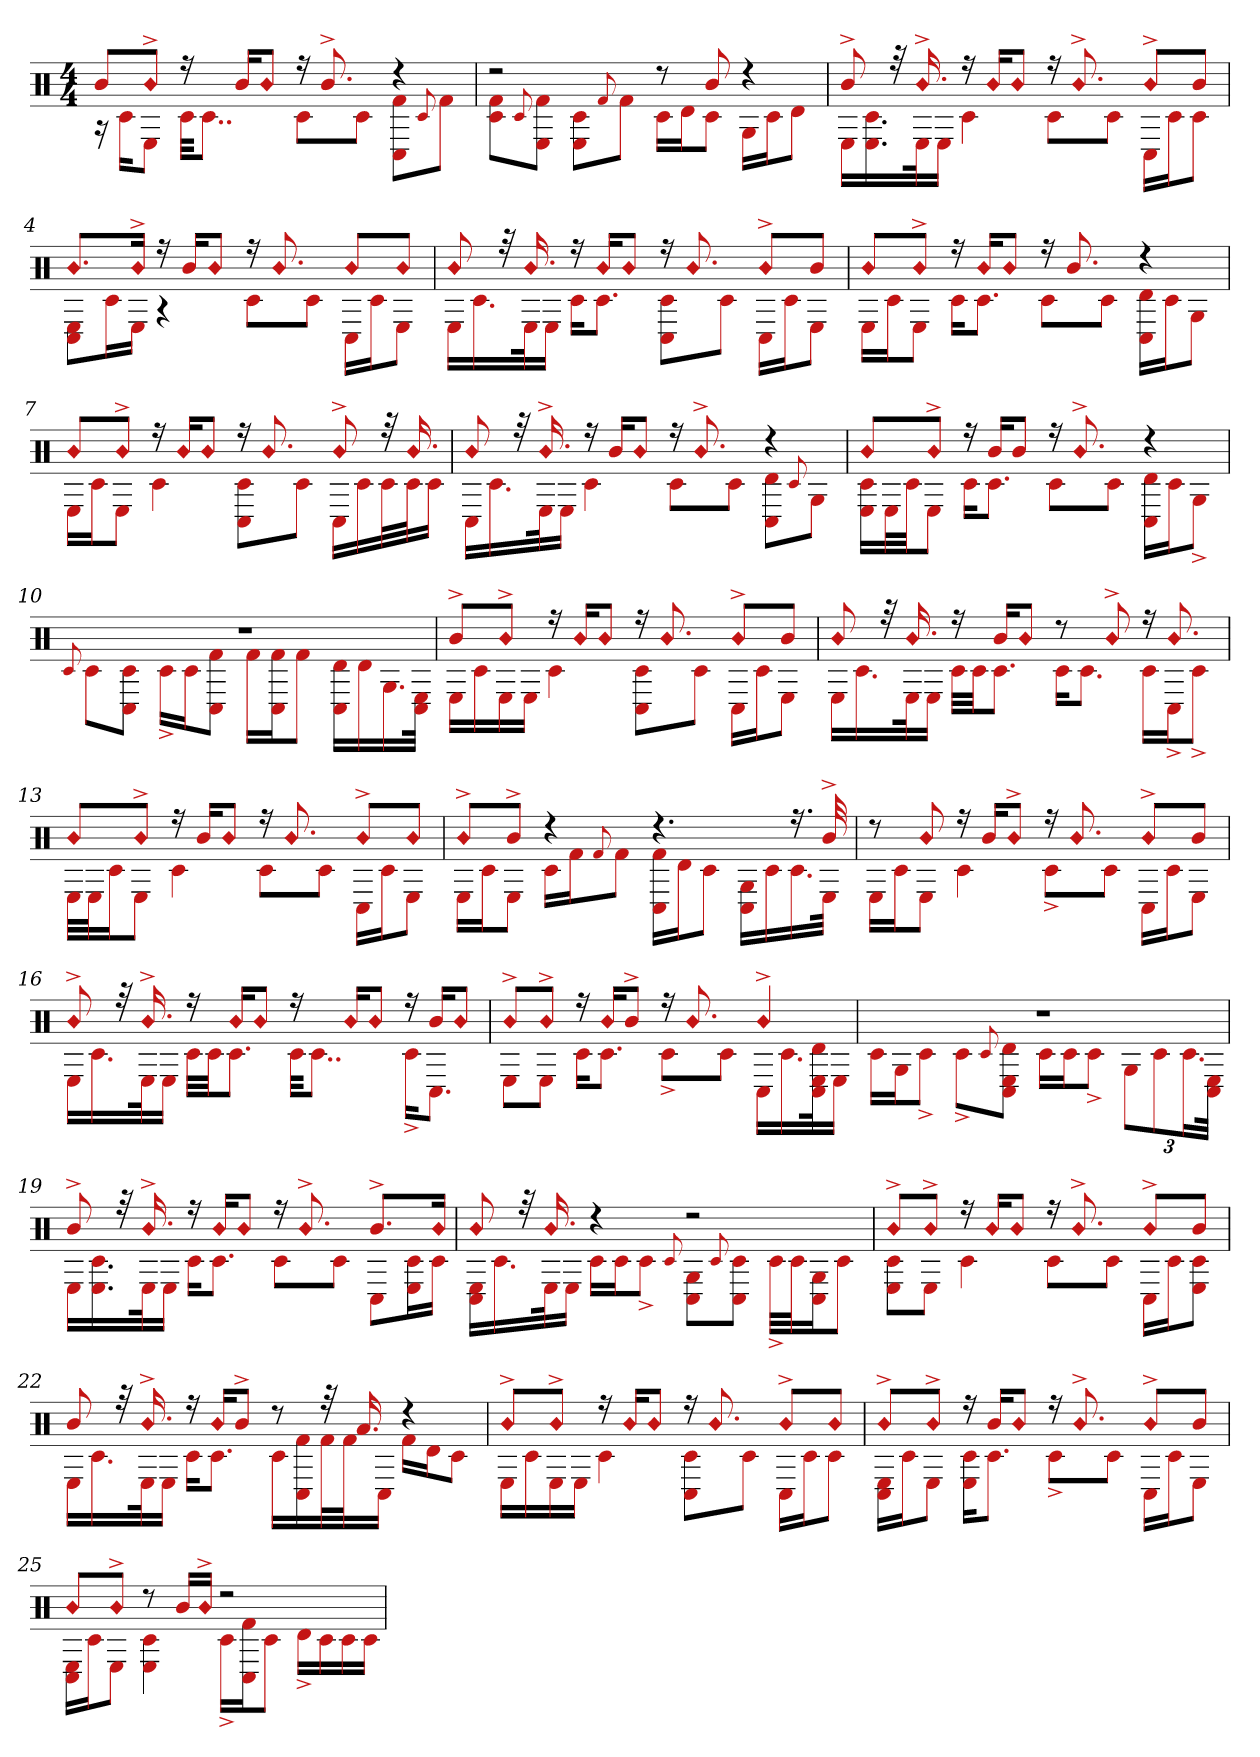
**kern
*part1
*staff1
*clefX
*k[]
*M4/4
=1
!LO:N:head=diamond
*^
8bL	16r
.	16c#KL
!LO:N:head=diamond	!
8b^J	8EJ
16r	32c#KKL
.	8..c#J
16bKL	.
!LO:N:head=diamond	!
8bJ	.
16r	8c#L
8.b^	.
.	8c#J
4r	8f# 8C#L
.	8qqc#
.	8f#J
=2	=2
2r	8c# 8f#L
.	8qqc#
.	8f# 8EJ
.	8E 8c#L
.	8qqf#
.	8f#J
8r	16c#LL
.	16dJ
8b	8c#J
4r	16GLL
.	16c#J
.	8dJ
=3	=3
8b^	16ELL
.	16.E 16.c#
32r	.
!LO:N:head=diamond	!
16.b^	32Ek
.	16EJJ
16r	4c#
!LO:N:head=diamond	!
16bKL	.
!LO:N:head=diamond	!
8bJ	.
16r	8c#L
!LO:N:head=diamond	!
8.b^	.
.	8c#J
!LO:N:head=diamond	!
8b^L	16C#LL
.	16c#J
8bJ	8c#J
=4	=4
!LO:N:head=diamond	!
8.bL	8E 8C#L
.	16c#L
!LO:N:head=diamond	!
16b^Jk	16EJJ
16r	4r
16bKL	.
!LO:N:head=diamond	!
8bJ	.
16r	8c#L
!LO:N:head=diamond	!
8.b	.
.	8c#J
!LO:N:head=diamond	!
8bL	16C#LL
.	16c#J
!LO:N:head=diamond	!
8bJ	8EJ
=5	=5
!LO:N:head=diamond	!
8b	16ELL
.	16.c#
32r	.
!LO:N:head=diamond	!
16.b	32Ek
.	16EJJ
16r	16c#KL
!LO:N:head=diamond	!
16bKL	8.c#J
!LO:N:head=diamond	!
8bJ	.
16r	8c# 8C#L
!LO:N:head=diamond	!
8.b	.
.	8c#J
!LO:N:head=diamond	!
8b^L	16C#LL
.	16c#J
8bJ	8EJ
=6	=6
!LO:N:head=diamond	!
8bL	16ELL
.	16c#J
!LO:N:head=diamond	!
8b^J	8EJ
16r	16c#KL
!LO:N:head=diamond	!
16bKL	8.c#J
!LO:N:head=diamond	!
8bJ	.
16r	8c#L
8.b	.
.	8c#J
4r	16d 16C#LL
.	16c#J
.	8GJ
=7	=7
!LO:N:head=diamond	!
8bL	16ELL
.	16c#J
!LO:N:head=diamond	!
8b^J	8EJ
16r	4c#
!LO:N:head=diamond	!
16bKL	.
!LO:N:head=diamond	!
8bJ	.
16r	8C# 8c#L
!LO:N:head=diamond	!
8.b	.
.	8c#J
!LO:N:head=diamond	!
8b^	16C#LL
.	16c#
32r	32c#L
!LO:N:head=diamond	!
16.b	32c#J
.	16c#JJ
=8	=8
!LO:N:head=diamond	!
8b	16C#LL
.	16.c#
32r	.
!LO:N:head=diamond	!
16.b^	32Ek
.	16EJJ
16r	4c#
16bKL	.
!LO:N:head=diamond	!
8bJ	.
16r	8c#L
!LO:N:head=diamond	!
8.b^	.
.	8c#J
4r	8d 8C#L
.	8qqc#
.	8GJ
=9	=9
!LO:N:head=diamond	!
8bL	16c# 16ELL
.	32EL
.	32c#JJ
!LO:N:head=diamond	!
8b^J	8EJ
16r	16c#KL
16bKL	8.c#J
8bJ	.
16r	8c#L
!LO:N:head=diamond	!
8.b^	.
.	8c#J
4r	16d 16C#LL
.	16c#J
.	8G^J
=10	=10
.	8qqc#
1r	8c#L
.	8C# 8c#J
.	16c#^LL
.	16c#J
.	8C# 8f#J
.	16f#LL
.	16f# 16C#J
.	8f#J
.	16C# 16dLL
.	16d
.	16.G
.	32C# 32EJJk
=11	=11
8b^L	16ELL
.	16c#
!LO:N:head=diamond	!
8b^J	16E
.	16EJJ
16r	4c#
!LO:N:head=diamond	!
16bKL	.
!LO:N:head=diamond	!
8bJ	.
16r	8c# 8C#L
!LO:N:head=diamond	!
8.b	.
.	8c#J
!LO:N:head=diamond	!
8b^L	16C#LL
.	16c#J
8bJ	8EJ
=12	=12
!LO:N:head=diamond	!
8b	16ELL
.	16.c#
32r	.
!LO:N:head=diamond	!
16.b	32Ek
.	16EJJ
16r	32c#LLL
.	32c#JJ
16bKL	8.c#J
!LO:N:head=diamond	!
8bJ	.
8r	16c#KL
.	8.c#J
!LO:N:head=diamond	!
8b^	.
16r	16c#LL
!LO:N:head=diamond	!
8.b	16C#^J
.	8c#^J
=13	=13
!LO:N:head=diamond	!
8bL	32ELLL
.	32EJ
.	16c#J
!LO:N:head=diamond	!
8b^J	8EJ
16r	4c#
16bKL	.
!LO:N:head=diamond	!
8bJ	.
16r	8c#L
!LO:N:head=diamond	!
8.b	.
.	8c#J
!LO:N:head=diamond	!
8b^L	16C#LL
.	16c#J
!LO:N:head=diamond	!
8bJ	8EJ
=14	=14
!LO:N:head=diamond	!
8b^L	16ELL
.	16c#J
8b^J	8EJ
4r	16c#LL
.	16f#J
.	8qqf#
.	8f#J
4.r	16f# 16C#LL
.	16dJ
.	8c#J
.	16C# 16GLL
.	16c#
16.r	16.c#
32b^	32EJJk
=15	=15
8r	16ELL
.	16c#J
!LO:N:head=diamond	!
8b	8EJ
16r	4c#
16bKL	.
!LO:N:head=diamond	!
8b^J	.
16r	8c#^L
!LO:N:head=diamond	!
8.b	.
.	8c#J
!LO:N:head=diamond	!
8b^L	16C#LL
.	16c#J
8bJ	8EJ
=16	=16
!LO:N:head=diamond	!
8b^	16ELL
.	16.c#
32r	.
!LO:N:head=diamond	!
16.b^	32Ek
.	16EJJ
16r	32c#LLL
.	32c#JJ
!LO:N:head=diamond	!
16bKL	8.c#J
!LO:N:head=diamond	!
8bJ	.
16r	32c#KKL
.	8..c#J
!LO:N:head=diamond	!
16bKL	.
!LO:N:head=diamond	!
8bJ	.
16r	16c#^KL
16bKL	8.C#J
!LO:N:head=diamond	!
8bJ	.
=17	=17
!LO:N:head=diamond	!
8b^L	8EL
!LO:N:head=diamond	!
8b^J	8EJ
16r	16c#KL
!LO:N:head=diamond	!
16bKL	8.c#J
8b^J	.
16r	8c#^L
!LO:N:head=diamond	!
8.b	.
.	8c#J
!LO:N:head=diamond	!
4b^	16C#LL
.	16.c#
.	32C# 32d 32Ek
.	16EJJ
=18	=18
1r	16c#LL
.	16GJ
.	8c#^J
.	8c#^L
.	8qqc#
.	8d 8C# 8EJ
.	16c#LL
.	16c#J
.	8c#^J
.	12GL
.	12c#
.	24.c#L
.	48C# 48EJJk
=19	=19
8b^	16ELL
.	16.E 16.c#
32r	.
!LO:N:head=diamond	!
16.b^	32Ek
.	16EJJ
16r	16c#KL
!LO:N:head=diamond	!
16bKL	8.c#J
!LO:N:head=diamond	!
8bJ	.
16r	8c#L
!LO:N:head=diamond	!
8.b^	.
.	8c#J
8.b^L	8C#L
.	16E 16c#L
!LO:N:head=diamond	!
16bJk	16c#JJ
=20	=20
!LO:N:head=diamond	!
8b	16E 16C#LL
.	16.c#
32r	.
!LO:N:head=diamond	!
16.b	32Ek
.	16EJJ
4r	16c#LL
.	16c#J
.	8c#^J
.	8qqc#
2r	8G 8C#L
.	8qqc#
.	8C# 8c#J
.	32c#^LLL
.	32c#J
.	16G 16C#J
.	8c#J
=21	=21
!LO:N:head=diamond	!
8b^L	8E 8c#L
!LO:N:head=diamond	!
8b^J	8EJ
16r	4c#
!LO:N:head=diamond	!
16bKL	.
!LO:N:head=diamond	!
8bJ	.
16r	8c#L
!LO:N:head=diamond	!
8.b^	.
.	8c#J
!LO:N:head=diamond	!
8b^L	16C#LL
.	16c#J
8bJ	8c# 8EJ
=22	=22
8b	16ELL
.	16.c#
32r	.
!LO:N:head=diamond	!
16.b^	32Ek
.	16EJJ
16r	16c#KL
!LO:N:head=diamond	!
16bKL	8.c#J
8b^J	.
8r	16c#LL
.	16f# 16C#
32r	32f#L
16.a	32f#J
.	16C#JJ
4r	16f#LL
.	16dJ
.	8c#J
=23	=23
!LO:N:head=diamond	!
8b^L	16ELL
.	16c#
!LO:N:head=diamond	!
8b^J	16E
.	16EJJ
16r	4c#
!LO:N:head=diamond	!
16bKL	.
!LO:N:head=diamond	!
8bJ	.
16r	8c# 8C#L
!LO:N:head=diamond	!
8.b	.
.	8c#J
!LO:N:head=diamond	!
8b^L	16C#LL
.	16c#J
!LO:N:head=diamond	!
8bJ	8c#J
=24	=24
!LO:N:head=diamond	!
8b^L	16E 16C#LL
.	16c#J
!LO:N:head=diamond	!
8b^J	8EJ
16r	16E 16c#KL
16bKL	8.c#J
!LO:N:head=diamond	!
8bJ	.
16r	8c#^L
!LO:N:head=diamond	!
8.b^	.
.	8c#J
!LO:N:head=diamond	!
8b^L	16C#LL
.	16c#J
8bJ	8EJ
=25	=25
!LO:N:head=diamond	!
8bL	16E 16C#LL
.	16c#J
!LO:N:head=diamond	!
8b^J	8EJ
8r	4E 4c#
16bLL	.
!LO:N:head=diamond	!
16b^JJ	.
2r	16c#^LL
.	16f# 16C#J
.	8c#J
.	16d^LL
.	16c#
.	16c#
.	16c#JJ
*v	*v
=
*-
